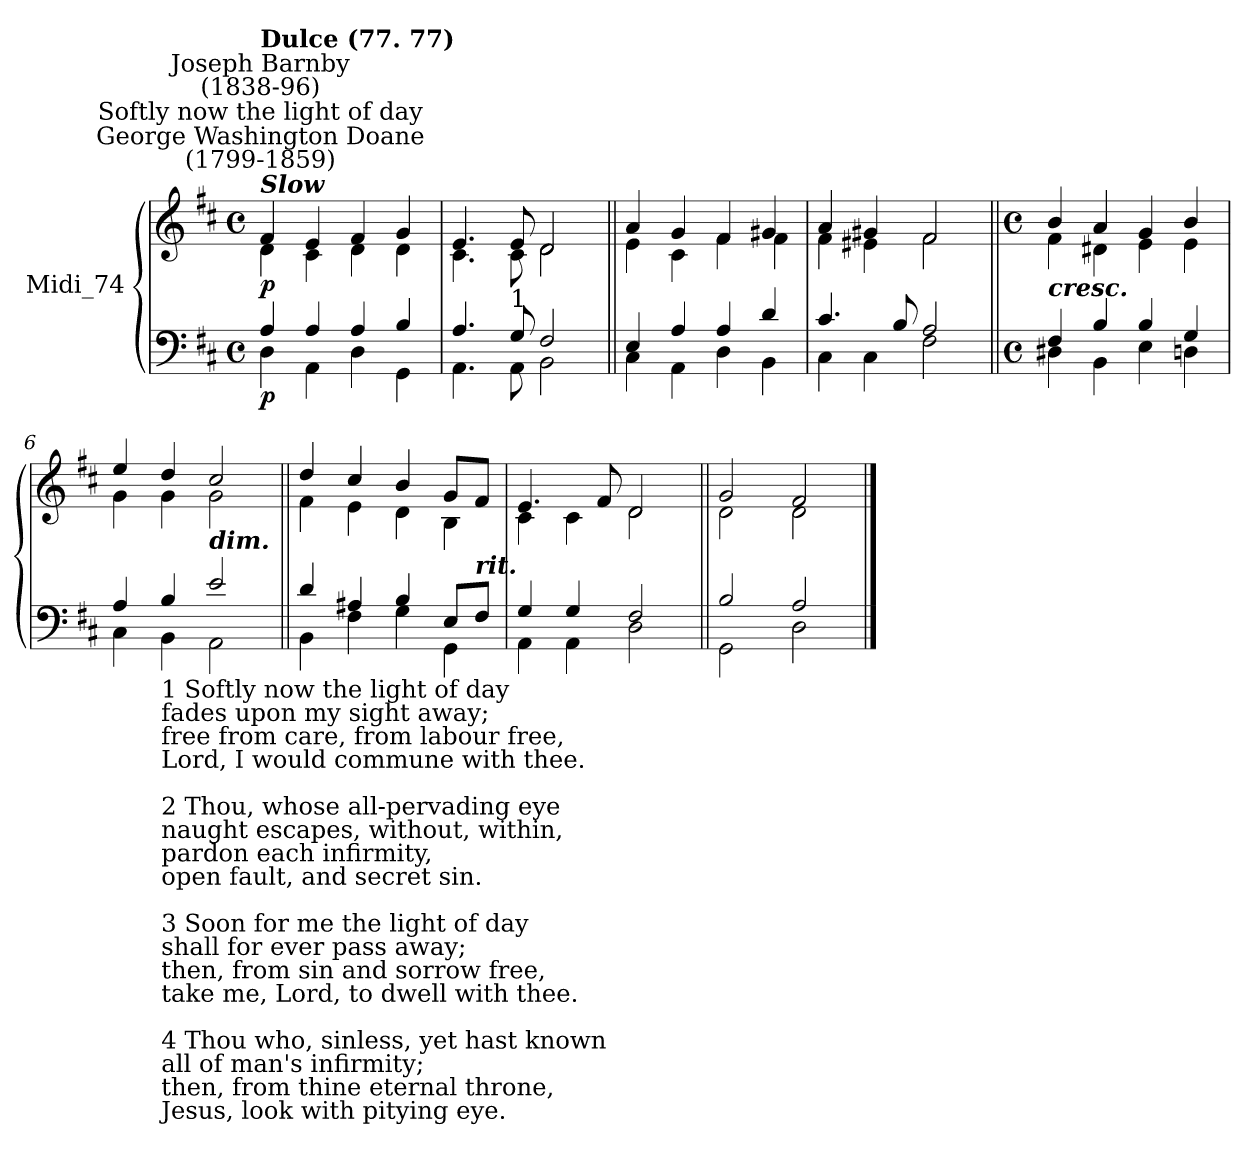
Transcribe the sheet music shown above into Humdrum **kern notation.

**kern	**dynam	**kern	**dynam
*part2	*part2	*part1	*part1
*staff2	*staff2	*staff1	*staff1
*I"Midi_74	*	*I"Midi_74	*
*clefF4	*	*clefG2	*
*k[f#c#]	*	*k[f#c#]	*
*D:	*	*D:	*
*M4/4	*	*M4/4	*
*met(c)	*	*met(c)	*
=1	=1	=1	=1
*^	*	*^	*
!	!	!	!LO:TX:a:Bi:t=Slow	!	!
!	!	!	!LO:TX:a:cj:t=George Washington Doane\n(1799-1859)	!	!
!	!	!	!LO:TX:a:cj:t=Softly now the light of day	!	!
!	!	!	!LO:TX:a:cj:t=Joseph Barnby\n(1838-96)	!	!
!	!	!	!LO:TX:a:B:t=Dulce (77. 77)	!	!
!	!	!LO:DY:b	!	!	!LO:DY:b
4A/	4D\	p	4f#/	4d\	p
4A/	4AA\	.	4e/	4c#\	.
4A/	4D\	.	4f#/	4d\	.
4B/	4GG\	.	4g/	4d\	.
=2	=2	=2	=2	=2	=2
4.A/	4.AA\	.	4.e/	4.c#\	.
!	!	!	!LO:TX:b:t=1	!	!
8G/	8AA\	.	8e/	8c#\	.
2F#/	2BB\	.	2d/	2d\	.
=3||	=3||	=3||	=3||	=3||	=3||
4E/	4C#\	.	4a/	4e\	.
4A/	4AA\	.	4g/	4c#\	.
4A/	4D\	.	4f#/	4f#\	.
4d/	4BB\	.	4g#X/	4f#\	.
=4	=4	=4	=4	=4	=4
4.c#/	4C#\	.	4a/	4f#\	.
.	4C#\	.	4g#X/	4e#X\	.
8B/	.	.	.	.	.
2A/	2F#\	.	2f#/	2f#\	.
!!LO:LB:g=z	!!
=5||	=5||	=5||	=5||	=5||	=5||
*M4/4	*	*	*M4/4	*	*
*met(c)	*	*	*met(c)	*	*
!	!	!	!LO:TX:b:Bi:t=cresc.	!	!
4F#/	4D#X\	.	4b/	4f#\	.
4B/	4BB\	.	4a/	4d#X\	.
4B/	4E\	.	4g/	4e\	.
4G/	4Dn\	.	4b/	4e\	.
=6	=6	=6	=6	=6	=6
4A/	4C#\	.	4ee/	4g\	.
!LO:TX:b:t=1 Softly now the light of day\nfades upon my sight away;\nfree from care, from labour free,\nLord, I would commune with thee.\n\n2 Thou, whose all-pervading eye\nnaught escapes, without, within,\npardon each infirmity,\nopen fault, and secret sin.\n\n3 Soon for me the light of day\nshall for ever pass away;\nthen, from sin and sorrow free,\ntake me, Lord, to dwell with thee.\n\n4 Thou who, sinless, yet hast known\nall of man's infirmity;\nthen, from thine eternal throne,\nJesus, look with pitying eye.	!	!	!	!	!
4B/	4BB\	.	4dd/	4g\	.
!LO:TX:a:Bi:t=dim.	!	!	!	!	!
2e/	2AA\	.	2cc#/	2g\	.
=7||	=7||	=7||	=7||	=7||	=7||
4d/	4BB\	.	4dd/	4f#\	.
4A#X/	4F#\	.	4cc#/	4e\	.
4B/	4G\	.	4b/	4d\	.
8E/L	4GG\	.	8g/L	4B\	.
!LO:TX:a:Bi:t=rit.	!	!	!	!	!
8F#/J	.	.	8f#/J	.	.
=8	=8	=8	=8	=8	=8
4G/	4AA\	.	4.e/	4c#\	.
4G/	4AA\	.	.	4c#\	.
.	.	.	8f#/	.	.
2F#/	2D\	.	2d/	2d\	.
=9||	=9||	=9||	=9||	=9||	=9||
2B/	2GG\	.	2g/	2d\	.
2A/	2D\	.	2f#/	2d\	.
*v	*v	*	*	*	*
*	*	*v	*v	*
==	==	==	==
*-	*-	*-	*-
